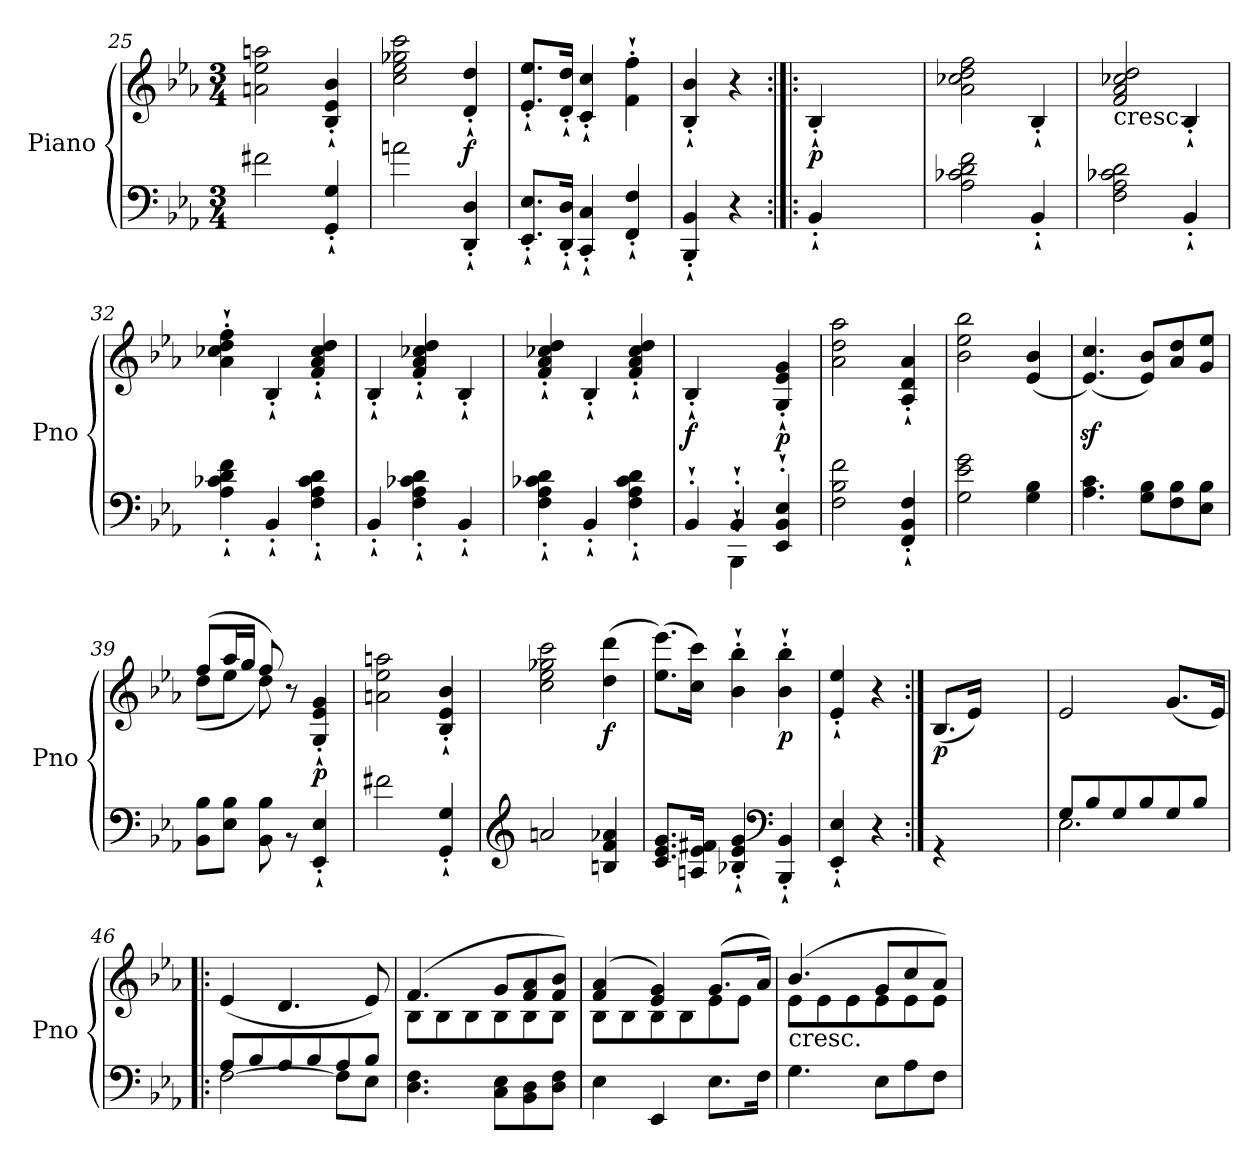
**kern	**kern	**dynam
*part1	*part1	*part1
*staff2	*staff1	*staff1/2
*I"Piano	*	*
*I'Pno	*	*
*clefF4	*clefG2	*
*k[b-e-a-]	*k[b-e-a-]	*
*E-:	*E-:	*
*M3/4	*M3/4	*
=25	=25	=25
*^	*	*
2.ryy	2f#X\	2an\ 2ee-\ 2aan\	.
.	4GG/'` 4G/'`	4B-/'` 4e-/'` 4b-/'`	.
=26	=26	=26	=26
2.ryy	2an\	2cc\ 2ee-\ 2gg-X\ 2ccc\	.
!	!	!	!LO:DY:b
.	4DD/'` 4D/'`	4d/'` 4dd/'`	f
=27	=27	=27	=27
2.ryy	8.EE-/'` 8.E-/'`L	8.e-/'` 8.ee-/'`L	.
.	16DD/'` 16D/'`Jk	16d/'` 16dd/'`Jk	.
.	4CC/'` 4C/'`	4c/'` 4cc/'`	.
.	4FF/'` 4F/'`	4f\'` 4ff\'`	.
!!LO:LB:g=z
=28	=28	=28	=28
2ryy	4BBB-/'` 4BB-/'`	4B-/'` 4b-/'`	.
.	4r	4r	.
!!LO:LB:g=z
=29:|!|:	=29:|!|:	=29:|!|:	=29:|!|:
!	!	!	!LO:DY:b
2.ryy	4BB-'`/	4B-'`/	p
.	2ryy	2ryy	.
=30	=30	=30	=30
2.ryy	2A-\ 2c-X\ 2d\ 2f\	2a-\ 2cc-X\ 2dd\ 2ff\	.
.	4BB-'`/	4B-'`/	.
=31	=31	=31	=31
!	!	!LO:TX:b:t=cresc.	!
2.ryy	2F\ 2A-\ 2c-X\ 2d\	2f/ 2a-/ 2cc-X/ 2dd/	.
.	4BB-'`/	4B-'`/	.
!!LO:PB:g=z
=32	=32	=32	=32
2.ryy	4A-\'` 4c-X\'` 4d\'` 4f\'`	4a-\'` 4cc-X\'` 4dd\'` 4ff\'`	.
.	4BB-'`/	4B-'`/	.
.	4F\'` 4A-\'` 4c-\'` 4d\'`	4f/'` 4a-/'` 4cc-/'` 4dd/'`	.
=33	=33	=33	=33
2.ryy	4BB-'`/	4B-'`/	.
.	4F\'` 4A-\'` 4c-X\'` 4d\'`	4f/'` 4a-/'` 4cc-X/'` 4dd/'`	.
.	4BB-'`/	4B-'`/	.
=34	=34	=34	=34
2.ryy	4F\'` 4A-\'` 4c-X\'` 4d\'`	4f/'` 4a-/'` 4cc-X/'` 4dd/'`	.
.	4BB-'`/	4B-'`/	.
.	4F\'` 4A-\'` 4c-\'` 4d\'`	4f/'` 4a-/'` 4cc-/'` 4dd/'`	.
=35	=35	=35	=35
*	*^	*	*
!	!	!	!	!LO:DY:b
4ryy	2.ryy	4BB-'`/	4B-'`/	f
4BB-'`/	.	4BBB-'`\	4ryy	.
!	!	!	!	!LO:DY:b
4ryy	.	4EE-/'` 4BB-/'` 4E-/'`	4G/'` 4e-/'` 4g/'`	p
*	*v	*v	*	*
=36	=36	=36	=36
2.ryy	2F\ 2B-\ 2f\	2a-\ 2dd\ 2aa-\	.
.	4FF/'` 4BB-/'` 4F/'`	4A-/'` 4d/'` 4a-/'`	.
=37	=37	=37	=37
2.ryy	2G\ 2e-\ 2g\	2b-\ 2ee-\ 2bb-\	.
.	4G\ 4B-\	(4e-/ 4b-/	.
=38	=38	=38	=38
2.ryy	4.A-\ 4.c\	(4.e-/z< 4.cc/z<)	.
.	8G\ 8B-\L	8e-/ 8b-/L)	.
.	8F\ 8B-\	8a-/ 8dd/	.
.	8E-\ 8B-\J	8g/ 8ee-/J	.
!!LO:LB:g=z
=39	=39	=39	=39
*	*	*^	*
2.ryy	8BB-\ 8B-\L	(8ff/L	(8dd\L	.
.	8E-\ 8B-\J	16aa-/L	8ee-\J	.
.	.	16gg/JJ	.	.
.	8BB-\ 8B-\	8ff/)	8dd\)	.
.	8r	8r	4.ryy	.
!	!	!	!	!LO:DY:b
.	4EE-/'` 4E-/'`	4G/'` 4e-/'` 4g/'`	.	p
*	*	*v	*v	*
=40	=40	=40	=40
2.ryy	2f#X\	2an\ 2ee-\ 2aan\	.
.	4GG/'` 4G/'`	4B-/'` 4e-/'` 4b-/'`	.
!!LO:LB:g=z
=41	=41	=41	=41
*clefG2	*	*	*
2.ryy	2an/	2cc\ 2ee-\ 2gg-X\ 2ccc\	.
!	!	!	!LO:DY:b
.	4Bn/ 4f/ 4a-X/	(4dd\ 4ddd\	f
=42	=42	=42	=42
2.ryy	8.c/ 8.e-/ 8.g/L	(8.ee-\ 8.eee-\L)	.
.	16An/ 16e-/ 16f#X/Jk	16cc\ 16ccc\Jk)	.
.	4B-X/'` 4e-/'` 4g/'`	4b-\'` 4bb-\'`	.
*clefF4	*	*	*
!	!	!	!LO:DY:b
.	4BBB-/'` 4BB-/'`	4b-\'` 4bb-\'`	p
=43	=43	=43	=43
2ryy	4EE-/'` 4E-/'`	4e-/'` 4ee-/'`	.
.	4r	4r	.
=44:|!	=44:|!	=44:|!	=44:|!
!	!	!	!LO:DY:b
2.ryy	4r	(8.B-/L	p
.	.	16e-/Jk)	.
.	2ryy	2ryy	.
=45	=45	=45	=45
*	*^	*	*
2.ryy	8G/L	2.E-\	2e-/	.
.	8B-/	.	.	.
.	8G/	.	.	.
.	8B-/	.	.	.
.	8G/	.	(8.g/L	.
.	8B-/J	.	.	.
.	.	.	16e-/Jk)	.
=46!|:	=46!|:	=46!|:	=46!|:	=46!|:
2.ryy	8A-/L	[2F\	(4e-/	.
.	8B-/	.	.	.
.	8A-/	.	4.d/	.
.	8B-/	.	.	.
.	8A-/	8F\L]	.	.
.	8B-/J	8E-\J	8e-/)	.
*	*v	*v	*	*
!!LO:LB:g=z
=47	=47	=47	=47
*	*	*^	*
2.ryy	4.D\ 4.F\	(4.f/	8B-\L	.
.	.	.	8B-\	.
.	.	.	8B-\	.
.	8C\ 8E-\L	8g/L	8B-\	.
.	8BB-\ 8D\	8f/ 8a-/	8B-\	.
.	8D\ 8F\J	8f/ 8b-/J)	8B-\J	.
=48	=48	=48	=48	=48
2.ryy	4E-\	(4f/ 4a-/	8B-\L	.
.	.	.	8B-\	.
.	4EE-/	4e-/ 4g/)	8B-\	.
.	.	.	8B-\	.
.	8.E-\L	(8.g/L	8e-\	.
.	.	.	8e-\J	.
.	16F\Jk	16a-/Jk)	.	.
!!LO:LB:g=z	!!
=49	=49	=49	=49	=49
!	!	!LO:TX:b:t=cresc.	!	!
2.ryy	4.G\	(4.b-/	8e-\L	.
.	.	.	8e-\	.
.	.	.	8e-\	.
.	8E-\L	8g/L	8e-\	.
.	8A-\	8cc/	8e-\	.
.	8F\J	8a-/J)	8e-\J	.
*v	*v	*	*	*
*	*v	*v	*
=	=	=
*-	*-	*-
